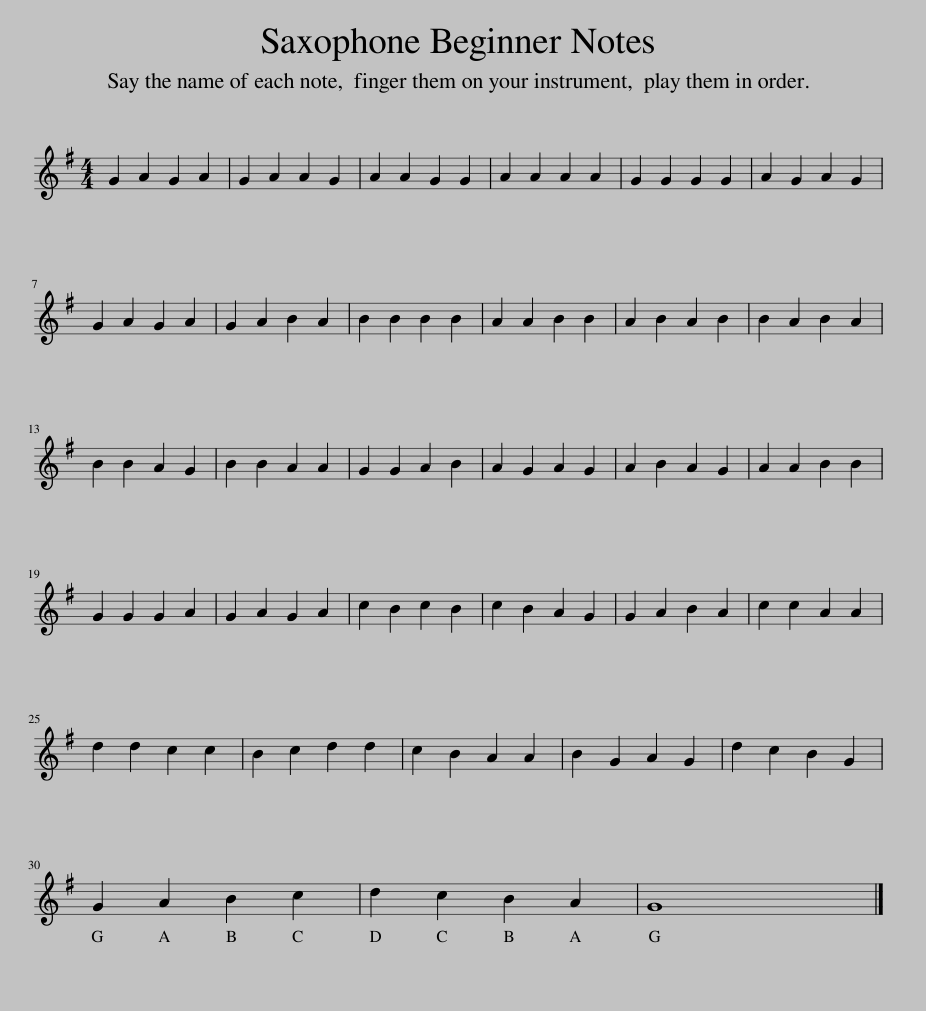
X:1
L:1/8
M:4/4
I:linebreak $
K:G
V:1 treble
V:1
 G2 A2 G2 A2 | G2 A2 A2 G2 | A2 A2 G2 G2 | A2 A2 A2 A2 | G2 G2 G2 G2 | %5
 A2 G2 A2 G2 |$ G2 A2 G2 A2 | G2 A2 B2 A2 | B2 B2 B2 B2 | A2 A2 B2 B2 | %10
 A2 B2 A2 B2 | B2 A2 B2 A2 |$ B2 B2 A2 G2 | B2 B2 A2 A2 | G2 G2 A2 B2 | %15
 A2 G2 A2 G2 | A2 B2 A2 G2 | A2 A2 B2 B2 |$ G2 G2 G2 A2 | G2 A2 G2 A2 | %20
 c2 B2 c2 B2 | c2 B2 A2 G2 | G2 A2 B2 A2 | c2 c2 A2 A2 |$ d2 d2 c2 c2 | %25
 B2 c2 d2 d2 | c2 B2 A2 A2 | B2 G2 A2 G2 | d2 c2 B2 G2 |$ G2 A2 B2 c2 | %30
 d2 c2 B2 A2 | G8 |] %32
